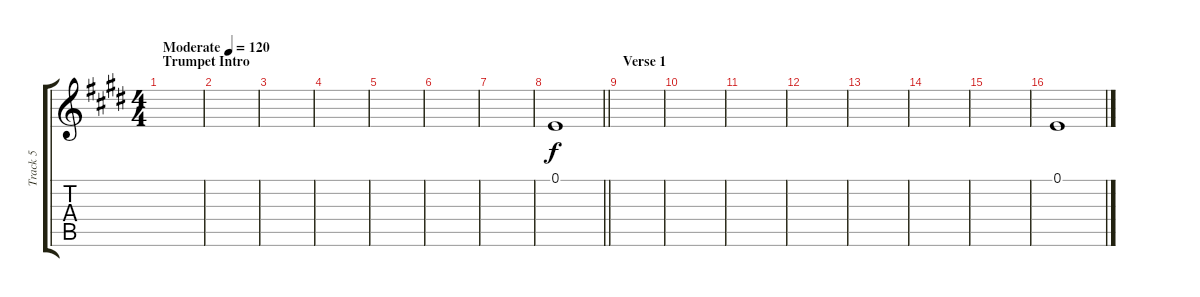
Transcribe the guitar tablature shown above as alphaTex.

\track ("Track 5" "Track 5") {instrument reversecymbal}
\staff {score tabs}
\tuning (E4 B3 G3 D3 A2 E2) {hide}
\ts (4 4)
\section ("" "Trumpet Intro")
\tempo (120 "Moderate")
\clef g2
\ks e
|
|
|
|
|
|
|
\barLineRight lightlight
0.1.1 |
\section ("" "Verse 1")
|
|
|
|
|
|
|
0.1.1
